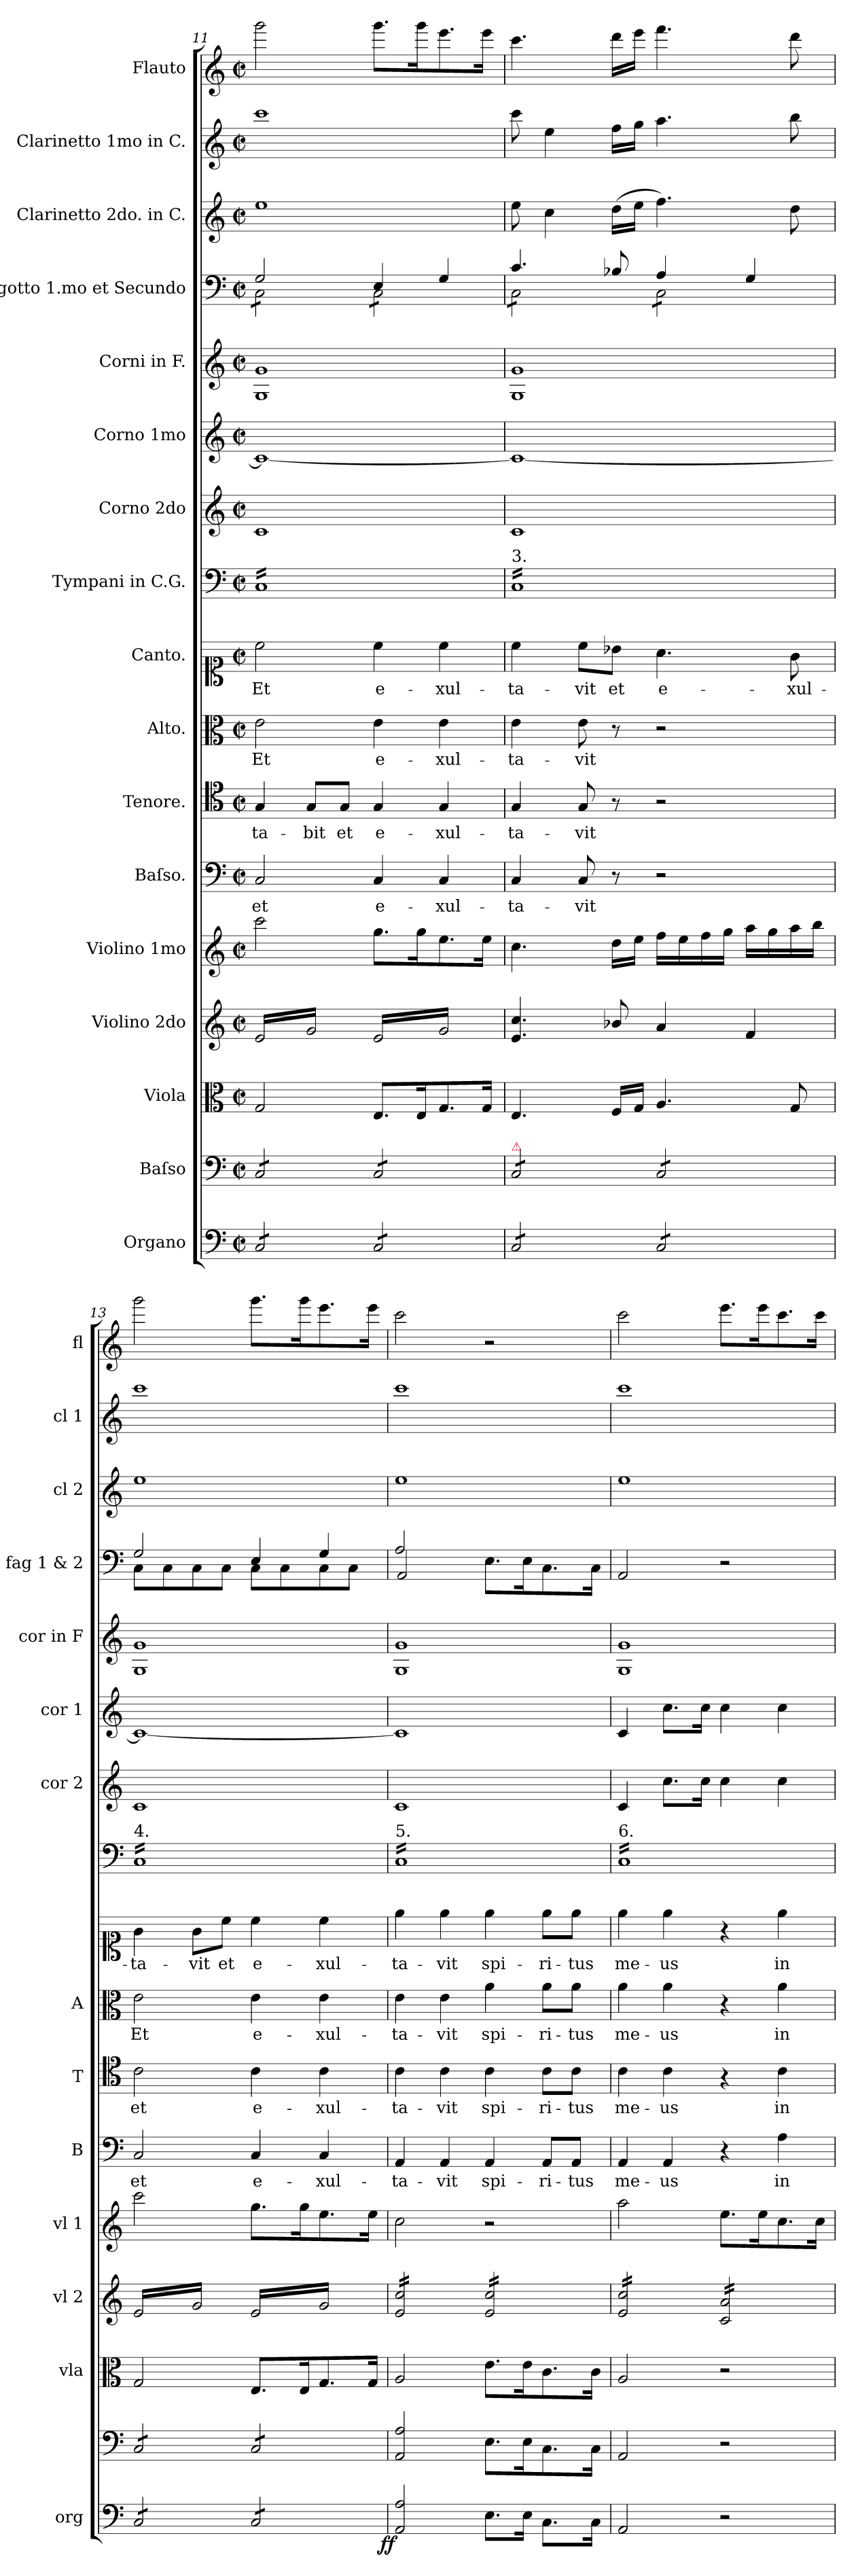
**kern	**dynam	**kern	**kern	**kern	**kern	**kern	**text	**kern	**text	**kern	**text	**kern	**text	**kern	**kern	**kern	**kern	**kern	**kern	**kern	**kern
*part17	*part17	*part16	*part15	*part14	*part13	*part12	*part12	*part11	*part11	*part10	*part10	*part9	*part9	*part8	*part7	*part6	*part5	*part4	*part3	*part2	*part1
*staff17	*staff17	*staff16	*staff15	*staff14	*staff13	*staff12	*staff12	*staff11	*staff11	*staff10	*staff10	*staff9	*staff9	*staff8	*staff7	*staff6	*staff5	*staff4	*staff3	*staff2	*staff1
*I"Organo	*	*I"Baſso	*I"Viola	*I"Violino 2do	*I"Violino 1mo	*I"Baſso.	*	*I"Tenore.	*	*I"Alto.	*	*I"Canto.	*	*I"Tympani in C.G.	*I"Corno 2do	*I"Corno 1mo	*I"Corni in F.	*I"Fagotto 1.mo et Secundo	*I"Clarinetto 2do. in C.	*I"Clarinetto 1mo in C.	*I"Flauto
*I'org	*	*	*I'vla	*I'vl 2	*I'vl 1	*I'B	*	*I'T	*	*I'A	*	*	*	*	*I'cor 2	*I'cor 1	*I'cor in F	*I'fag 1 & 2	*I'cl 2	*I'cl 1	*I'fl
*clefF4	*	*clefF4	*clefC3	*clefG2	*clefG2	*clefF4	*	*clefC4	*	*clefC3	*	*clefC1	*	*clefF4	*clefG2	*clefG2	*clefG2	*clefF4	*clefG2	*clefG2	*clefG2
*	*	*	*	*	*	*	*	*	*	*	*	*	*	*	*	*	*ITrd4c7	*	*	*	*
*k[]	*	*k[]	*k[]	*k[]	*k[]	*k[]	*	*k[]	*	*k[]	*	*k[]	*	*k[]	*k[]	*k[]	*k[b-]	*k[]	*k[]	*k[]	*k[]
*C:	*	*C:	*C:	*C:	*C:	*C:	*	*C:	*	*C:	*	*C:	*	*C:	*C:	*C:	*	*C:	*C:	*C:	*C:
*M2/2	*	*M2/2	*M2/2	*M2/2	*M2/2	*M2/2	*	*M2/2	*	*M2/2	*	*M2/2	*	*M2/2	*M2/2	*M2/2	*M2/2	*M2/2	*M2/2	*M2/2	*M2/2
*met(c|)	*	*met(c|)	*met(c|)	*met(c|)	*met(c|)	*met(c|)	*	*met(c|)	*	*met(c|)	*	*met(c|)	*	*met(c|)	*met(c|)	*met(c|)	*met(c|)	*met(c|)	*met(c|)	*met(c|)	*met(c|)
=11	=11	=11	=11	=11	=11	=11	=11	=11	=11	=11	=11	=11	=11	=11	=11	=11	=11	=11	=11	=11	=11
*	*	*	*	*	*	*	*	*	*	*	*	*	*	*	*	*	*	*^	*	*	*
!	!	!	!	!	!	!	!	!	!	!	!	!	!	!LO:TX:a:t=2.	!	!	!	!	!	!	!	!
*tremolo	*	*	*	*	*	*	*	*	*	*	*	*	*	*	*	*	*	*	*	*	*	*
*	*	*tremolo	*	*	*	*	*	*	*	*	*	*	*	*	*	*	*	*	*	*	*	*
*	*	*	*	*tremolo	*	*	*	*	*	*	*	*	*	*	*	*	*	*	*	*	*	*
*	*	*	*	*	*	*	*	*	*	*	*	*	*	*tremolo	*	*	*	*	*	*	*	*
*	*	*	*	*	*	*	*	*	*	*	*	*	*	*	*	*	*	*tremolo	*	*	*	*
8C/L	.	8C/L	2G/	16e/LL	2ccc\	2C/	et	4G/	-ta-	2e\	Et	2cc\	Et	16C/LL	1c/	1c/_	1C/ 1c/	2G/	8C\L	1ee\	1ccc\	2ggg\
.	.	.	.	16g/	.	.	.	.	.	.	.	.	.	16C/	.	.	.	.	.	.	.	.
8C/	.	8C/	.	16e/	.	.	.	.	.	.	.	.	.	16C/	.	.	.	.	8C\	.	.	.
.	.	.	.	16g/	.	.	.	.	.	.	.	.	.	16C/	.	.	.	.	.	.	.	.
8C/	.	8C/	.	16e/	.	.	.	8G/L	-bit	.	.	.	.	16C/	.	.	.	.	8C\	.	.	.
.	.	.	.	16g/	.	.	.	.	.	.	.	.	.	16C/	.	.	.	.	.	.	.	.
8C/J	.	8C/J	.	16e/	.	.	.	8G/J	et	.	.	.	.	16C/	.	.	.	.	8C\J	.	.	.
.	.	.	.	16g/JJ	.	.	.	.	.	.	.	.	.	16C/	.	.	.	.	.	.	.	.
8C/L	.	8C/L	8.E/L	16e/LL	8.gg\L	4C/	e-	4G/	e-	4e\	e-	4cc\	e-	16C/	.	.	.	4E/	8C\L	.	.	8.ggg\L
.	.	.	.	16g/	.	.	.	.	.	.	.	.	.	16C/	.	.	.	.	.	.	.	.
8C/	.	8C/	.	16e/	.	.	.	.	.	.	.	.	.	16C/	.	.	.	.	8C\	.	.	.
.	.	.	16E/K	16g/	16gg\K	.	.	.	.	.	.	.	.	16C/	.	.	.	.	.	.	.	16ggg\K
8C/	.	8C/	8.G/	16e/	8.ee\	4C/	-xul-	4G/	-xul-	4e\	-xul-	4cc\	-xul-	16C/	.	.	.	4G/	8C\	.	.	8.eee\
.	.	.	.	16g/	.	.	.	.	.	.	.	.	.	16C/	.	.	.	.	.	.	.	.
8C/J	.	8C/J	.	16e/	.	.	.	.	.	.	.	.	.	16C/	.	.	.	.	8C\J	.	.	.
.	.	.	16G/Jk	16g/JJ	16ee\Jk	.	.	.	.	.	.	.	.	16C/JJ	.	.	.	.	.	.	.	16eee\Jk
*	*	*	*	*Xtremolo	*	*	*	*	*	*	*	*	*	*	*	*	*	*	*	*	*	*
=12	=12	=12	=12	=12	=12	=12	=12	=12	=12	=12	=12	=12	=12	=12	=12	=12	=12	=12	=12	=12	=12	=12
!	!	!	!	!	!	!	!	!	!	!	!	!	!	!LO:TX:a:t=3.	!	!	!	!	!	!	!	!
!	!	!LO:TX:a:color=crimson:t=⚠	!	!	!	!	!	!	!	!	!	!	!	!	!	!	!	!	!	!	!	!
8C/L	.	8C/L	4.E/	4.e/ 4.cc/	4.cc\	4C/	-ta-	4G/	-ta-	4e\	-ta-	4cc\	-ta-	16C/LL	1c/	1c/_	1C/ 1c/	4.c/	8C\L	8ee\	8ccc\	4.ccc\
.	.	.	.	.	.	.	.	.	.	.	.	.	.	16C/	.	.	.	.	.	.	.	.
8C/	.	8C/	.	.	.	.	.	.	.	.	.	.	.	16C/	.	.	.	.	8C\	4cc\	4ee\	.
.	.	.	.	.	.	.	.	.	.	.	.	.	.	16C/	.	.	.	.	.	.	.	.
8C/	.	8C/	.	.	.	8C/	-vit	8G/	-vit	8e\	-vit	8cc\L	-vit	16C/	.	.	.	.	8C\	.	.	.
.	.	.	.	.	.	.	.	.	.	.	.	.	.	16C/	.	.	.	.	.	.	.	.
8C/J	.	8C/J	16F/LL	8b-X/	16dd\LL	8r	.	8r	.	8r	.	8b-X\J	et	16C/	.	.	.	8B-X/	8C\J	(16dd\LL	16ff\LL	16ddd\LL
.	.	.	16G/JJ	.	16ee\JJ	.	.	.	.	.	.	.	.	16C/	.	.	.	.	.	16ee\JJ	16gg\JJ	16eee\JJ
8C/L	.	8C/L	4.A/	4a/	16ff\LL	2r	.	2r	.	2r	.	4.a\	e-	16C/	.	.	.	4A/	8C\L	4.ff\)	4.aa\	4.fff\
.	.	.	.	.	16ee\	.	.	.	.	.	.	.	.	16C/	.	.	.	.	.	.	.	.
8C/	.	8C/	.	.	16ff\	.	.	.	.	.	.	.	.	16C/	.	.	.	.	8C\	.	.	.
.	.	.	.	.	16gg\JJ	.	.	.	.	.	.	.	.	16C/	.	.	.	.	.	.	.	.
8C/	.	8C/	.	4f/	16aa\LL	.	.	.	.	.	.	.	.	16C/	.	.	.	4G/	8C\	.	.	.
.	.	.	.	.	16gg\	.	.	.	.	.	.	.	.	16C/	.	.	.	.	.	.	.	.
8C/J	.	8C/J	8G/	.	16aa\	.	.	.	.	.	.	8g\	-xul-	16C/	.	.	.	.	8C\J	8dd\	8bb\	8ddd\
.	.	.	.	.	16bb\JJ	.	.	.	.	.	.	.	.	16C/JJ	.	.	.	.	.	.	.	.
=13	=13	=13	=13	=13	=13	=13	=13	=13	=13	=13	=13	=13	=13	=13	=13	=13	=13	=13	=13	=13	=13	=13
!	!	!	!	!	!	!	!	!	!	!	!	!	!	!LO:TX:a:t=4.	!	!	!	!	!	!	!	!
*	*	*	*	*tremolo	*	*	*	*	*	*	*	*	*	*	*	*	*	*	*	*	*	*
8C/L	.	8C/L	2G/	16e/LL	2ccc\	2C/	et	2c\	et	2e\	Et	4g\	-ta-	16C/LL	1c/	1c/_	1C/ 1c/	2G/	8C\L	1ee\	1ccc\	2ggg\
.	.	.	.	16g/	.	.	.	.	.	.	.	.	.	16C/	.	.	.	.	.	.	.	.
8C/	.	8C/	.	16e/	.	.	.	.	.	.	.	.	.	16C/	.	.	.	.	8C\	.	.	.
.	.	.	.	16g/	.	.	.	.	.	.	.	.	.	16C/	.	.	.	.	.	.	.	.
8C/	.	8C/	.	16e/	.	.	.	.	.	.	.	8g\L	-vit	16C/	.	.	.	.	8C\	.	.	.
.	.	.	.	16g/	.	.	.	.	.	.	.	.	.	16C/	.	.	.	.	.	.	.	.
8C/J	.	8C/J	.	16e/	.	.	.	.	.	.	.	8cc\J	et	16C/	.	.	.	.	8C\J	.	.	.
.	.	.	.	16g/JJ	.	.	.	.	.	.	.	.	.	16C/	.	.	.	.	.	.	.	.
8C/L	.	8C/L	8.E/L	16e/LL	8.gg\L	4C/	e-	4c\	e-	4e\	e-	4cc\	e-	16C/	.	.	.	4E/	8C\L	.	.	8.ggg\L
.	.	.	.	16g/	.	.	.	.	.	.	.	.	.	16C/	.	.	.	.	.	.	.	.
8C/	.	8C/	.	16e/	.	.	.	.	.	.	.	.	.	16C/	.	.	.	.	8C\	.	.	.
.	.	.	16E/K	16g/	16gg\K	.	.	.	.	.	.	.	.	16C/	.	.	.	.	.	.	.	16ggg\K
8C/	.	8C/	8.G/	16e/	8.ee\	4C/	-xul-	4c\	-xul-	4e\	-xul-	4cc\	-xul-	16C/	.	.	.	4G/	8C\	.	.	8.eee\
.	.	.	.	16g/	.	.	.	.	.	.	.	.	.	16C/	.	.	.	.	.	.	.	.
8C/J	.	8C/J	.	16e/	.	.	.	.	.	.	.	.	.	16C/	.	.	.	.	8C\J	.	.	.
*	*	*	*	*	*	*	*	*	*	*	*	*	*	*	*	*	*	*Xtremolo	*	*	*	*
*	*	*Xtremolo	*	*	*	*	*	*	*	*	*	*	*	*	*	*	*	*	*	*	*	*
*Xtremolo	*	*	*	*	*	*	*	*	*	*	*	*	*	*	*	*	*	*	*	*	*	*
.	.	.	16G/Jk	16g/JJ	16ee\Jk	.	.	.	.	.	.	.	.	16C/JJ	.	.	.	.	.	.	.	16eee\Jk
=14	=14	=14	=14	=14	=14	=14	=14	=14	=14	=14	=14	=14	=14	=14	=14	=14	=14	=14	=14	=14	=14	=14
!	!	!	!	!	!	!	!	!	!	!	!	!	!	!LO:TX:a:t=5.	!	!	!	!	!	!	!	!
!	!LO:DY:rj	!	!	!	!	!	!	!	!	!	!	!	!	!	!	!	!	!	!	!	!	!
2AA/ 2A/	ff	2AA/ 2A/	2A/	16e/ 16cc/LL	2cc\	4AA/	-ta-	4c\	-ta-	4e\	-ta-	4ee\	-ta-	16C/LL	1c/	1c/]	1C/ 1c/	2A/	2AA/	1ee\	1ccc\	2ccc\
.	.	.	.	16e/ 16cc/	.	.	.	.	.	.	.	.	.	16C/	.	.	.	.	.	.	.	.
.	.	.	.	16e/ 16cc/	.	.	.	.	.	.	.	.	.	16C/	.	.	.	.	.	.	.	.
.	.	.	.	16e/ 16cc/	.	.	.	.	.	.	.	.	.	16C/	.	.	.	.	.	.	.	.
.	.	.	.	16e/ 16cc/	.	4AA/	-vit	4c\	-vit	4e\	-vit	4ee\	-vit	16C/	.	.	.	.	.	.	.	.
.	.	.	.	16e/ 16cc/	.	.	.	.	.	.	.	.	.	16C/	.	.	.	.	.	.	.	.
.	.	.	.	16e/ 16cc/	.	.	.	.	.	.	.	.	.	16C/	.	.	.	.	.	.	.	.
.	.	.	.	16e/ 16cc/JJ	.	.	.	.	.	.	.	.	.	16C/	.	.	.	.	.	.	.	.
8.E\L	.	8.E\L	8.e\L	16e/ 16cc/LL	2r	4AA/	spi-	4c\	spi-	4a\	spi-	4ee\	spi-	16C/	.	.	.	8.E\L	2ryy	.	.	2r
.	.	.	.	16e/ 16cc/	.	.	.	.	.	.	.	.	.	16C/	.	.	.	.	.	.	.	.
.	.	.	.	16e/ 16cc/	.	.	.	.	.	.	.	.	.	16C/	.	.	.	.	.	.	.	.
16E\Jk	.	16E\K	16e\K	16e/ 16cc/	.	.	.	.	.	.	.	.	.	16C/	.	.	.	16E\K	.	.	.	.
8.C\L	.	8.C\	8.c\	16e/ 16cc/	.	8AA/L	-ri-	8c\L	-ri-	8a\L	-ri-	8ee\L	-ri-	16C/	.	.	.	8.C\	.	.	.	.
.	.	.	.	16e/ 16cc/	.	.	.	.	.	.	.	.	.	16C/	.	.	.	.	.	.	.	.
.	.	.	.	16e/ 16cc/	.	8AA/J	-tus	8c\J	-tus	8a\J	-tus	8ee\J	-tus	16C/	.	.	.	.	.	.	.	.
16C\Jk	.	16C\Jk	16c\Jk	16e/ 16cc/JJ	.	.	.	.	.	.	.	.	.	16C/JJ	.	.	.	16C\Jk	.	.	.	.
*	*	*	*	*	*	*	*	*	*	*	*	*	*	*	*	*	*	*v	*v	*	*	*
=15	=15	=15	=15	=15	=15	=15	=15	=15	=15	=15	=15	=15	=15	=15	=15	=15	=15	=15	=15	=15	=15
!	!	!	!	!	!	!	!	!	!	!	!	!	!	!LO:TX:a:t=6.	!	!	!	!	!	!	!
2AA/	.	2AA/	2A/	16e/ 16cc/LL	2aa\	4AA/	me-	4c\	me-	4a\	me-	4ee\	me-	16C/LL	4c/	4c/	1C/ 1c/	2AA/	1ee\	1ccc\	2ccc\
.	.	.	.	16e/ 16cc/	.	.	.	.	.	.	.	.	.	16C/	.	.	.	.	.	.	.
.	.	.	.	16e/ 16cc/	.	.	.	.	.	.	.	.	.	16C/	.	.	.	.	.	.	.
.	.	.	.	16e/ 16cc/	.	.	.	.	.	.	.	.	.	16C/	.	.	.	.	.	.	.
.	.	.	.	16e/ 16cc/	.	4AA/	-us	4c\	-us	4a\	-us	4ee\	-us	16C/	8.cc\L	8.cc\L	.	.	.	.	.
.	.	.	.	16e/ 16cc/	.	.	.	.	.	.	.	.	.	16C/	.	.	.	.	.	.	.
.	.	.	.	16e/ 16cc/	.	.	.	.	.	.	.	.	.	16C/	.	.	.	.	.	.	.
.	.	.	.	16e/ 16cc/JJ	.	.	.	.	.	.	.	.	.	16C/	16cc\Jk	16cc\Jk	.	.	.	.	.
2r	.	2r	2r	16c/ 16a/LL	8.ee\L	4r	.	4r	.	4r	.	4r	.	16C/	4cc\	4cc\	.	2r	.	.	8.eee\L
.	.	.	.	16c/ 16a/	.	.	.	.	.	.	.	.	.	16C/	.	.	.	.	.	.	.
.	.	.	.	16c/ 16a/	.	.	.	.	.	.	.	.	.	16C/	.	.	.	.	.	.	.
.	.	.	.	16c/ 16a/	16ee\K	.	.	.	.	.	.	.	.	16C/	.	.	.	.	.	.	16eee\K
.	.	.	.	16c/ 16a/	8.cc\	4A\	in	4c\	in	4a\	in	4ee\	in	16C/	4cc\	4cc\	.	.	.	.	8.ccc\
.	.	.	.	16c/ 16a/	.	.	.	.	.	.	.	.	.	16C/	.	.	.	.	.	.	.
.	.	.	.	16c/ 16a/	.	.	.	.	.	.	.	.	.	16C/	.	.	.	.	.	.	.
.	.	.	.	16c/ 16a/JJ	16cc\Jk	.	.	.	.	.	.	.	.	16C/JJ	.	.	.	.	.	.	16ccc\Jk
*	*	*	*	*	*	*	*	*	*	*	*	*	*	*Xtremolo	*	*	*	*	*	*	*
*	*	*	*	*Xtremolo	*	*	*	*	*	*	*	*	*	*	*	*	*	*	*	*	*
=	=	=	=	=	=	=	=	=	=	=	=	=	=	=	=	=	=	=	=	=	=
*-	*-	*-	*-	*-	*-	*-	*-	*-	*-	*-	*-	*-	*-	*-	*-	*-	*-	*-	*-	*-	*-
